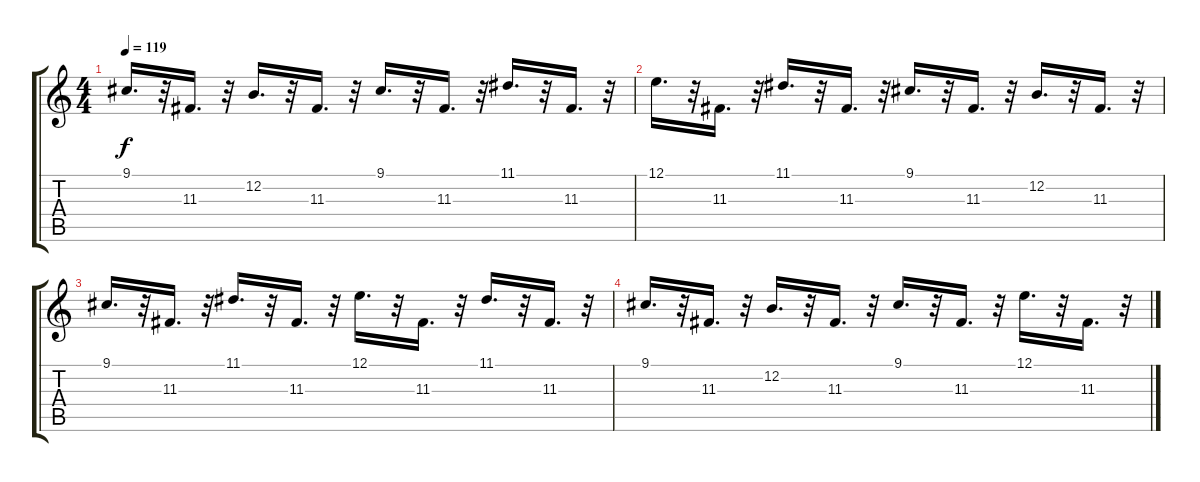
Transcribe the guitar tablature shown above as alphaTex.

\track "" {instrument vibraphone}
\staff {score tabs}
\tuning (E4 B3 G3 D3 A2 E2) {hide}
\ts (4 4)
\tempo 119
\clef g2
\ks c
9.1.16{d dy f} r.32 11.3.16{d} r.32 12.2.16{d} r.32 11.3.16{d} r.32 9.1.16{d} r.32 11.3.16{d} r.32 11.1.16{d} r.32 11.3.16{d} r.32 |
12.1.16{d} r.32 11.3.16{d} r.32 11.1.16{d} r.32 11.3.16{d} r.32 9.1.16{d} r.32 11.3.16{d} r.32 12.2.16{d} r.32 11.3.16{d} r.32 |
9.1.16{d} r.32 11.3.16{d} r.32 11.1.16{d} r.32 11.3.16{d} r.32 12.1.16{d} r.32 11.3.16{d} r.32 11.1.16{d} r.32 11.3.16{d} r.32 |
9.1.16{d} r.32 11.3.16{d} r.32 12.2.16{d} r.32 11.3.16{d} r.32 9.1.16{d} r.32 11.3.16{d} r.32 12.1.16{d} r.32 11.3.16{d} r.32
